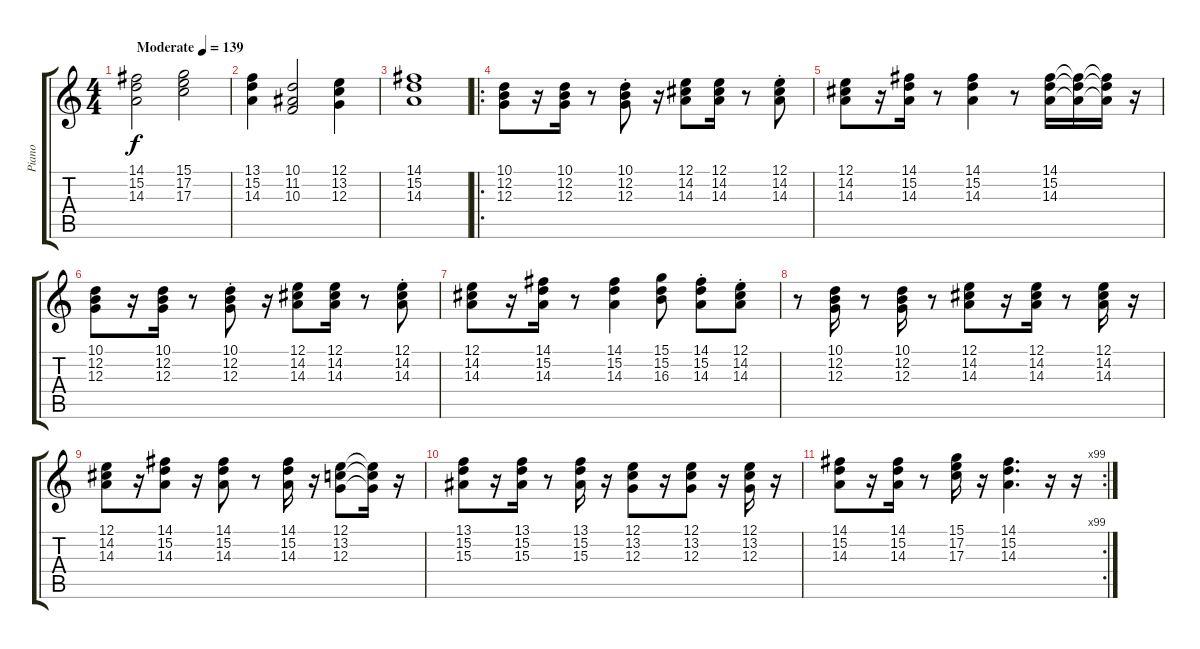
\track ("Piano" "Piano") {instrument acousticgrandpiano}
\staff {score tabs}
\tuning (E4 B3 G3 D3 A2 E2) {hide}
\ts (4 4)
\tempo (139 "Moderate")
\clef g2
\ks c
(14.1 15.2 14.3).2{dy f instrument acousticgrandpiano} (15.1 17.2 17.3).2 |
(13.1 15.2 14.3).4 (10.1 11.2 10.3).2 (12.1 13.2 12.3).4 |
(14.1 15.2 14.3).1 |
\ro
(10.1 12.2 12.3).8 r.16 (10.1 12.2 12.3).16 r.8 (10.1{st} 12.2{st} 12.3{st}).8 r.16 (12.1 14.2 14.3).8 (12.1 14.2 14.3).16 r.8 (12.1{st} 14.2{st} 14.3{st}).8 |
(12.1 14.2 14.3).8 r.16 (14.1 15.2 14.3).16 r.8 (14.1 15.2 14.3).4 r.8 (14.1 15.2 14.3).16 (14.1{t} 15.2{t} 14.3{t}).16 (14.1{t} 15.2{t} 14.3{t}).16 r.16 |
(10.1 12.2 12.3).8 r.16 (10.1 12.2 12.3).16 r.8 (10.1{st} 12.2{st} 12.3{st}).8 r.16 (12.1 14.2 14.3).8 (12.1 14.2 14.3).16 r.8 (12.1{st} 14.2{st} 14.3{st}).8 |
(12.1 14.2 14.3).8 r.16 (14.1 15.2 14.3).16 r.8 (14.1 15.2 14.3).4 (15.1 15.2 16.3).8 (14.1{st} 15.2{st} 14.3{st}).8 (12.1{st} 14.2{st} 14.3{st}).8 |
r.8 (10.1 12.2 12.3).16 r.8 (10.1 12.2 12.3).16 r.8 (12.1 14.2 14.3).8 r.16 (12.1 14.2 14.3).16 r.8 (12.1 14.2 14.3).16 r.16 |
(12.1 14.2 14.3).8 r.16 (14.1 15.2 14.3).8 r.16 (14.1 15.2 14.3).8 r.8 (14.1 15.2 14.3).16 r.16 (12.1 13.2 12.3).8 (12.1{t} 13.2{t} 12.3{t}).16 r.16 |
(13.1 15.2 15.3).8 r.16 (13.1 15.2 15.3).16 r.8 (13.1 15.2 15.3).16 r.16 (12.1 13.2 12.3).8 r.16 (12.1 13.2 12.3).8 r.16 (12.1 13.2 12.3).16 r.16 |
\rc 99
(14.1 15.2 14.3).8 r.16 (14.1 15.2 14.3).16 r.8 (15.1 17.2 17.3).16 r.16 (14.1 15.2 14.3).4{d} r.16 r.16
